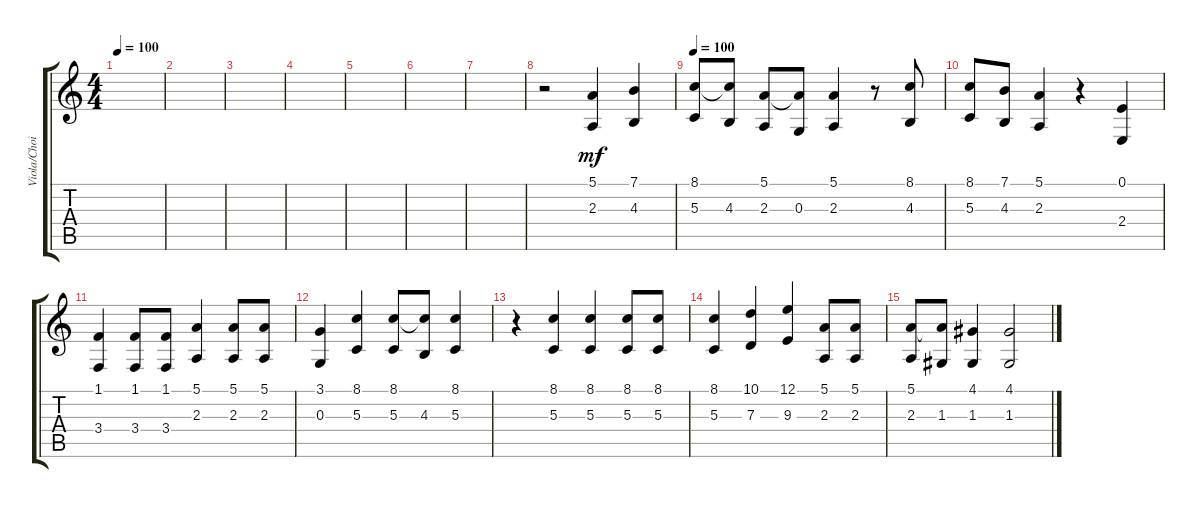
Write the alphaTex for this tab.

\track ("Viola/Choir" "Viola/Choi") {instrument viola}
\staff {score tabs}
\tuning (E4 B3 G3 D3 A2 E2) {hide}
\ts (4 4)
\tempo 100
\clef g2
\ks c
|
|
|
|
|
|
|
r.2 (5.1 2.3).4{dy mf instrument choiraahs} (7.1 4.3).4 |
\tempo 100
(8.1 5.3).8{instrument choiraahs} (8.1{t} 4.3).8 (5.1 2.3).8 (5.1{t} 0.3).8 (5.1 2.3).4 r.8 (8.1 4.3).8 |
(8.1 5.3).8{instrument choiraahs} (7.1 4.3).8 (5.1 2.3).4 r.4 (0.1 2.4).4 |
(1.1 3.4).4{instrument choiraahs} (1.1 3.4).8 (1.1 3.4).8 (5.1 2.3).4 (5.1 2.3).8 (5.1 2.3).8 |
(3.1 0.3).4{instrument choiraahs} (8.1 5.3).4 (8.1 5.3).8 (8.1{t} 4.3).8 (8.1 5.3).4 |
r.4{instrument choiraahs} (8.1 5.3).4 (8.1 5.3).4 (8.1 5.3).8 (8.1 5.3).8 |
(8.1 5.3).4{instrument choiraahs} (10.1 7.3).4 (12.1 9.3).4 (5.1 2.3).8 (5.1 2.3).8 |
(5.1 2.3).8{instrument choiraahs} (5.1{t} 1.3).8 (4.1 1.3).4 (4.1 1.3).2
